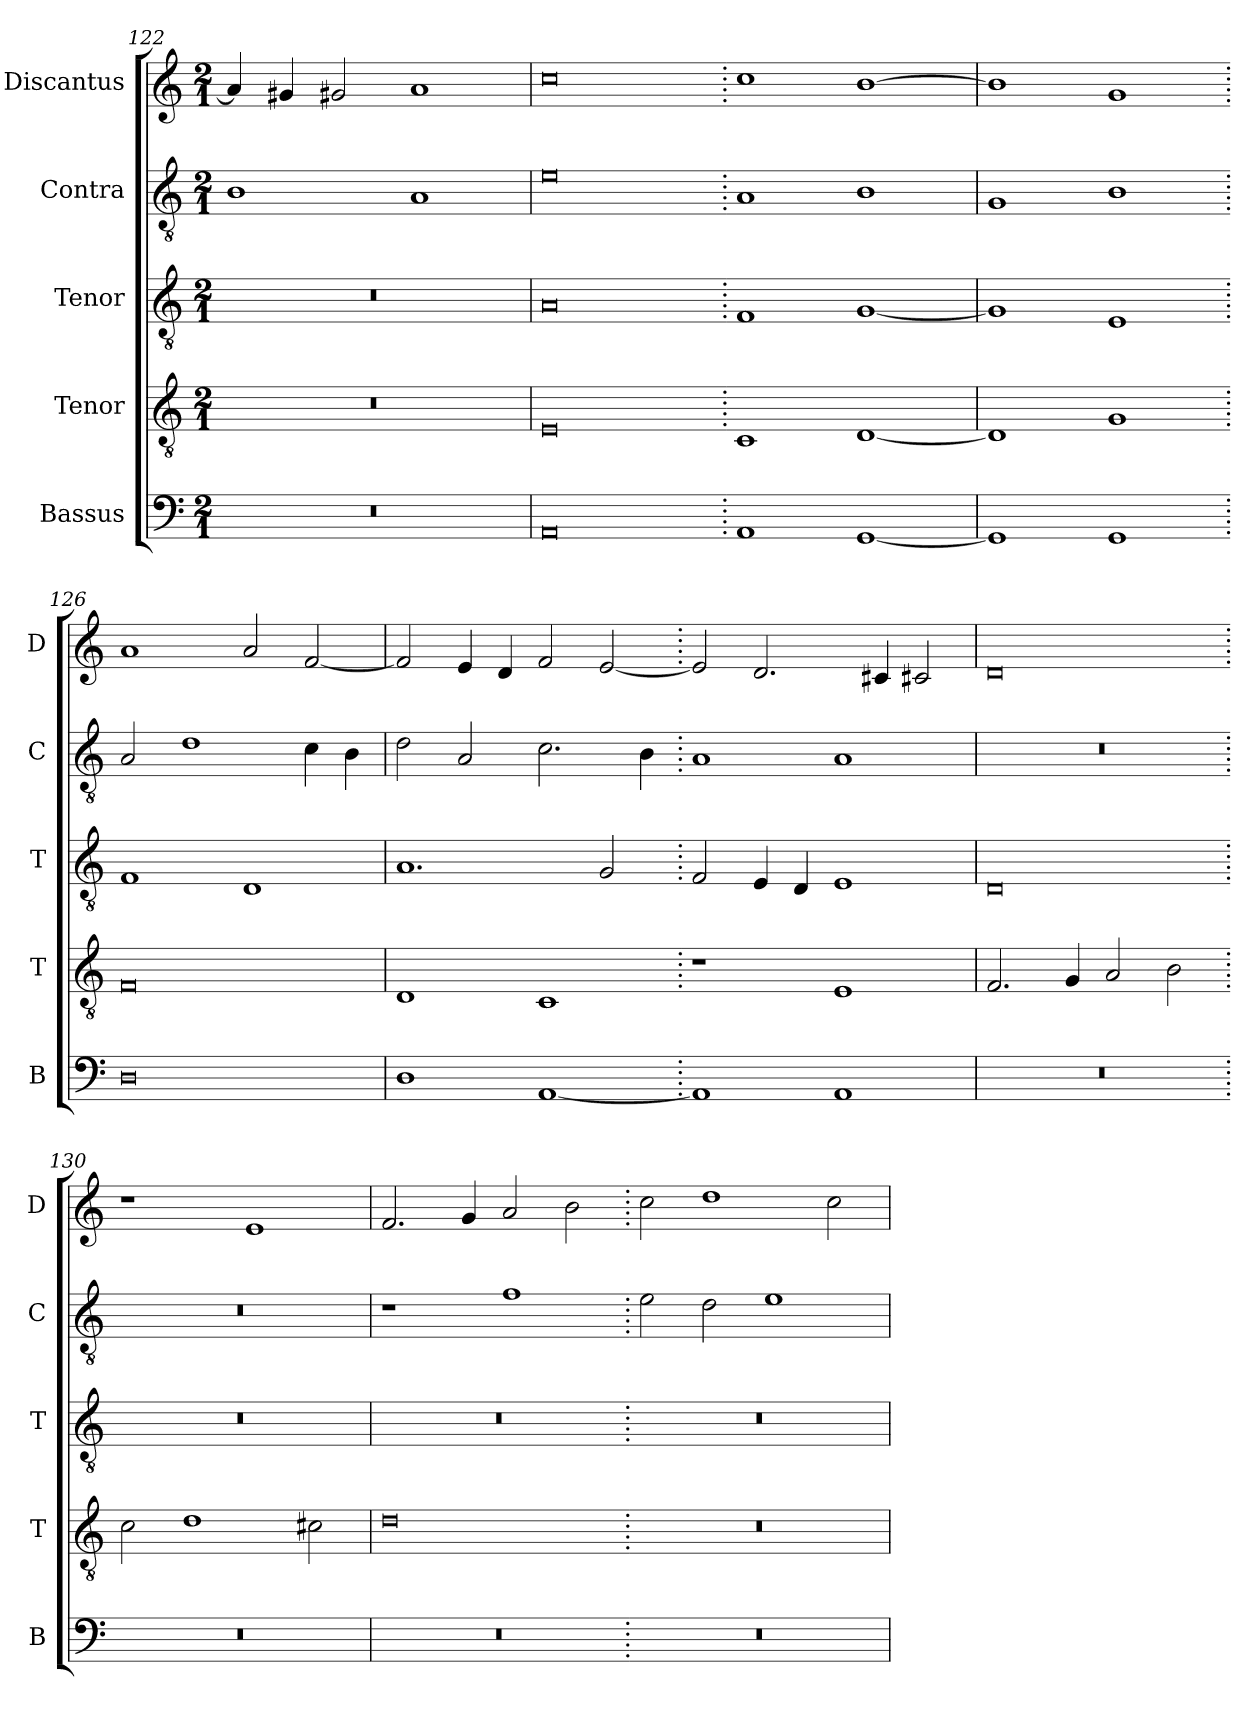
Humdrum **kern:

**kern	**kern	**kern	**kern	**kern
*part5	*part4	*part3	*part2	*part1
*staff5	*staff4	*staff3	*staff2	*staff1
*I"Bassus	*I"Tenor	*I"Tenor	*I"Contra	*I"Discantus
*I'B	*I'T	*I'T	*I'C	*I'D
*clefF4	*clefGv2	*clefGv2	*clefGv2	*clefG2
*k[]	*k[]	*k[]	*k[]	*k[]
*M2/1	*M2/1	*M2/1	*M2/1	*M2/1
=122	=122	=122	=122	=122
0r	0r	0r	1B	4a/]
.	.	.	.	4g#X/
.	.	.	.	2g#X/
.	.	.	1A	1a
=123	=123	=123	=123	=123
0AA	0E	0A	0e	0cc
=124.	=124.	=124.	=124.	=124.
1AA	1C	1F	1A	1cc
[1GG	[1D	[1G	1B	[1b
=125	=125	=125	=125	=125
1GG]	1D]	1G]	1G	1b]
1GG	1G	1E	1B	1g
=126.	=126.	=126.	=126.	=126.
0D	0F	1F	2A/	1a
.	.	.	1d	.
.	.	1D	.	2a/
.	.	.	4c\	[2f/
.	.	.	4B\	.
=127	=127	=127	=127	=127
1D	1D	1.A	2d\	2f/]
.	.	.	2A/	4e/
.	.	.	.	4d/
[1AA	1C	.	2.c\	2f/
.	.	2G/	.	[2e/
.	.	.	4B\	.
=128.	=128.	=128.	=128.	=128.
1AA]	1r	2F/	1A	2e/]
.	.	4E/	.	2.d/
.	.	4D/	.	.
1AA	1E	1E	1A	.
.	.	.	.	4c#X/
.	.	.	.	2c#X/
=129	=129	=129	=129	=129
0r	2.F/	0D	0r	0d
.	4G/	.	.	.
.	2A/	.	.	.
.	2B\	.	.	.
=130.	=130.	=130.	=130.	=130.
0r	2c\	0r	0r	1r
.	1d	.	.	.
.	.	.	.	1e
.	2c#X\	.	.	.
=131	=131	=131	=131	=131
0r	0d	0r	1r	2.f/
.	.	.	.	4g/
.	.	.	1f	2a/
.	.	.	.	2b\
=132.	=132.	=132.	=132.	=132.
0r	0r	0r	2e\	2cc\
.	.	.	2d\	1dd
.	.	.	1e	.
.	.	.	.	2cc\
=	=	=	=	=
*-	*-	*-	*-	*-
